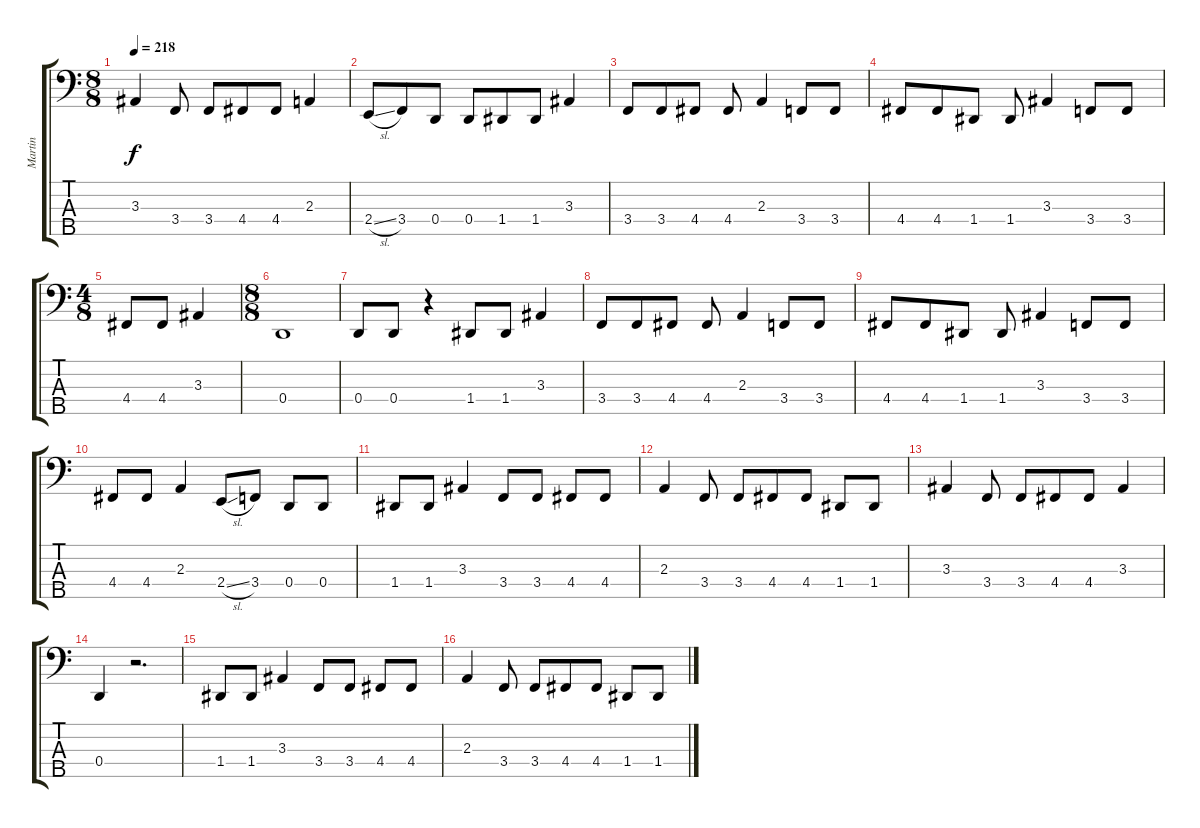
\track ("Martin" "Martin") {instrument electricbassfinger}
\staff {score tabs}
\tuning (F2 C2 G1 D1 A0) {hide}
\ts (8 8)
\tempo 218
\clef f4
\ks c
3.3.4{dy f} 3.4.8 3.4.8 4.4.8 4.4.8 2.3.4 |
2.4{sl}.8 3.4.8 0.4.8 0.4.8 1.4.8 1.4.8 3.3.4 |
3.4.8 3.4.8 4.4.8 4.4.8 2.3.4 3.4.8 3.4.8 |
4.4.8 4.4.8 1.4.8 1.4.8 3.3.4 3.4.8 3.4.8 |
\ts (4 8)
4.4.8 4.4.8 3.3.4 |
\ts (8 8)
0.4.1 |
0.4.8 0.4.8 r.4 1.4.8 1.4.8 3.3.4 |
3.4.8 3.4.8 4.4.8 4.4.8 2.3.4 3.4.8 3.4.8 |
4.4.8 4.4.8 1.4.8 1.4.8 3.3.4 3.4.8 3.4.8 |
4.4.8 4.4.8 2.3.4 2.4{sl}.8 3.4.8 0.4.8 0.4.8 |
1.4.8 1.4.8 3.3.4 3.4.8 3.4.8 4.4.8 4.4.8 |
2.3.4 3.4.8 3.4.8 4.4.8 4.4.8 1.4.8 1.4.8 |
3.3.4 3.4.8 3.4.8 4.4.8 4.4.8 3.3.4 |
0.4.4 r.2{d} |
1.4.8 1.4.8 3.3.4 3.4.8 3.4.8 4.4.8 4.4.8 |
2.3.4 3.4.8 3.4.8 4.4.8 4.4.8 1.4.8 1.4.8
